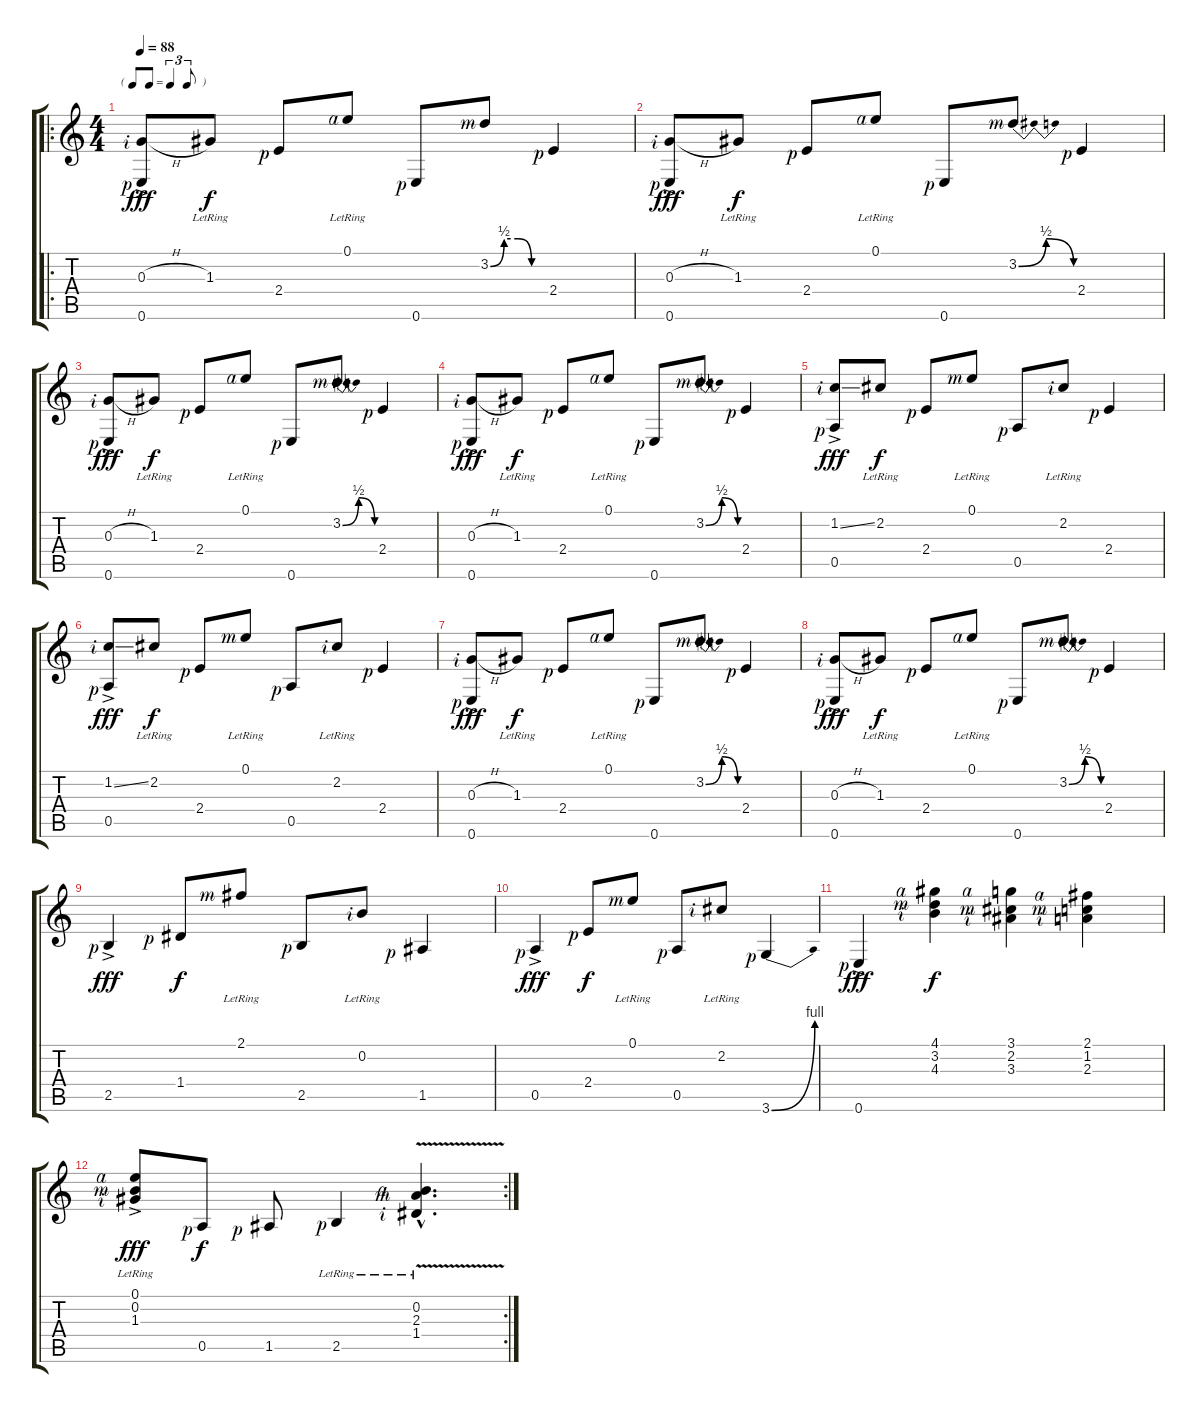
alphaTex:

\track "" {instrument acousticguitarsteel}
\staff {score tabs}
\tuning (E4 B3 G3 D3 A2 E2) {hide}
\ro
\ts (4 4)
\tf triplet8th
\tempo 88
\clef g2
\ks c
(0.3{h rf 2} 0.6{ac rf 1}).8{dy fff instrument acousticguitarsteel} 1.3{lr}.8{dy f} 2.4{rf 1}.8 0.1{lr rf 4}.8 0.6{rf 1}.8 3.2{be (custom 0 0 15 2 30 2 45 0 60 0) rf 3}.8 2.4{rf 1}.4 |
(0.3{h rf 2} 0.6{ac rf 1}).8{dy fff} 1.3{lr}.8{dy f} 2.4{rf 1}.8 0.1{lr rf 4}.8 0.6{rf 1}.8 3.2{be (bendrelease 0 0 15 2 30 2 60 0) rf 3}.8 2.4{rf 1}.4 |
(0.3{h rf 2} 0.6{ac rf 1}).8{dy fff} 1.3{lr}.8{dy f} 2.4{rf 1}.8 0.1{lr rf 4}.8 0.6{rf 1}.8 3.2{be (bendrelease 0 0 15 2 30 2 60 0) rf 3}.8 2.4{rf 1}.4 |
(0.3{h rf 2} 0.6{ac rf 1}).8{dy fff} 1.3{lr}.8{dy f} 2.4{rf 1}.8 0.1{lr rf 4}.8 0.6{rf 1}.8 3.2{be (bendrelease 0 0 15 2 30 2 60 0) rf 3}.8 2.4{rf 1}.4 |
(1.2{ss rf 2} 0.5{ac rf 1}).8{dy fff} 2.2{lr}.8{dy f} 2.4{rf 1}.8 0.1{lr rf 3}.8 0.5{rf 1}.8 2.2{lr rf 2}.8 2.4{rf 1}.4 |
(1.2{ss rf 2} 0.5{ac rf 1}).8{dy fff} 2.2{lr}.8{dy f} 2.4{rf 1}.8 0.1{lr rf 3}.8 0.5{rf 1}.8 2.2{lr rf 2}.8 2.4{rf 1}.4 |
(0.3{h rf 2} 0.6{ac rf 1}).8{dy fff} 1.3{lr}.8{dy f} 2.4{rf 1}.8 0.1{lr rf 4}.8 0.6{rf 1}.8 3.2{be (bendrelease 0 0 15 2 30 2 60 0) rf 3}.8 2.4{rf 1}.4 |
(0.3{h rf 2} 0.6{ac rf 1}).8{dy fff} 1.3{lr}.8{dy f} 2.4{rf 1}.8 0.1{lr rf 4}.8 0.6{rf 1}.8 3.2{be (bendrelease 0 0 15 2 30 2 60 0) rf 3}.8 2.4{rf 1}.4 |
2.5{ac rf 1}.4{dy fff} 1.4{rf 1}.8{dy f} 2.1{lr rf 3}.8 2.5{rf 1}.8 0.2{lr rf 2}.8 1.5{rf 1}.4 |
0.5{ac rf 1}.4{dy fff} 2.4{rf 1}.8{dy f} 0.1{lr rf 3}.8 0.5{rf 1}.8 2.2{lr rf 2}.8 3.6{be (bend 0 0 60 4) rf 1}.4 |
0.6{ac rf 1}.4{dy fff} (4.1{rf 4} 3.2{rf 3} 4.3{rf 2}).4{dy f} (3.1{rf 4} 2.2{rf 3} 3.3{rf 2}).4 (2.1{rf 4} 1.2{rf 3} 2.3{rf 2}).4 |
\rc 2
(0.1{lr rf 4} 0.2{lr rf 3} 1.3{ac lr rf 2}).8{dy fff} 0.5{rf 1}.8{dy f} 1.5{rf 1}.8 2.5{lr rf 1}.4 (0.2{v hac lr rf 4} 2.3{hac lr rf 3} 1.4{hac lr rf 2}).4{d}
